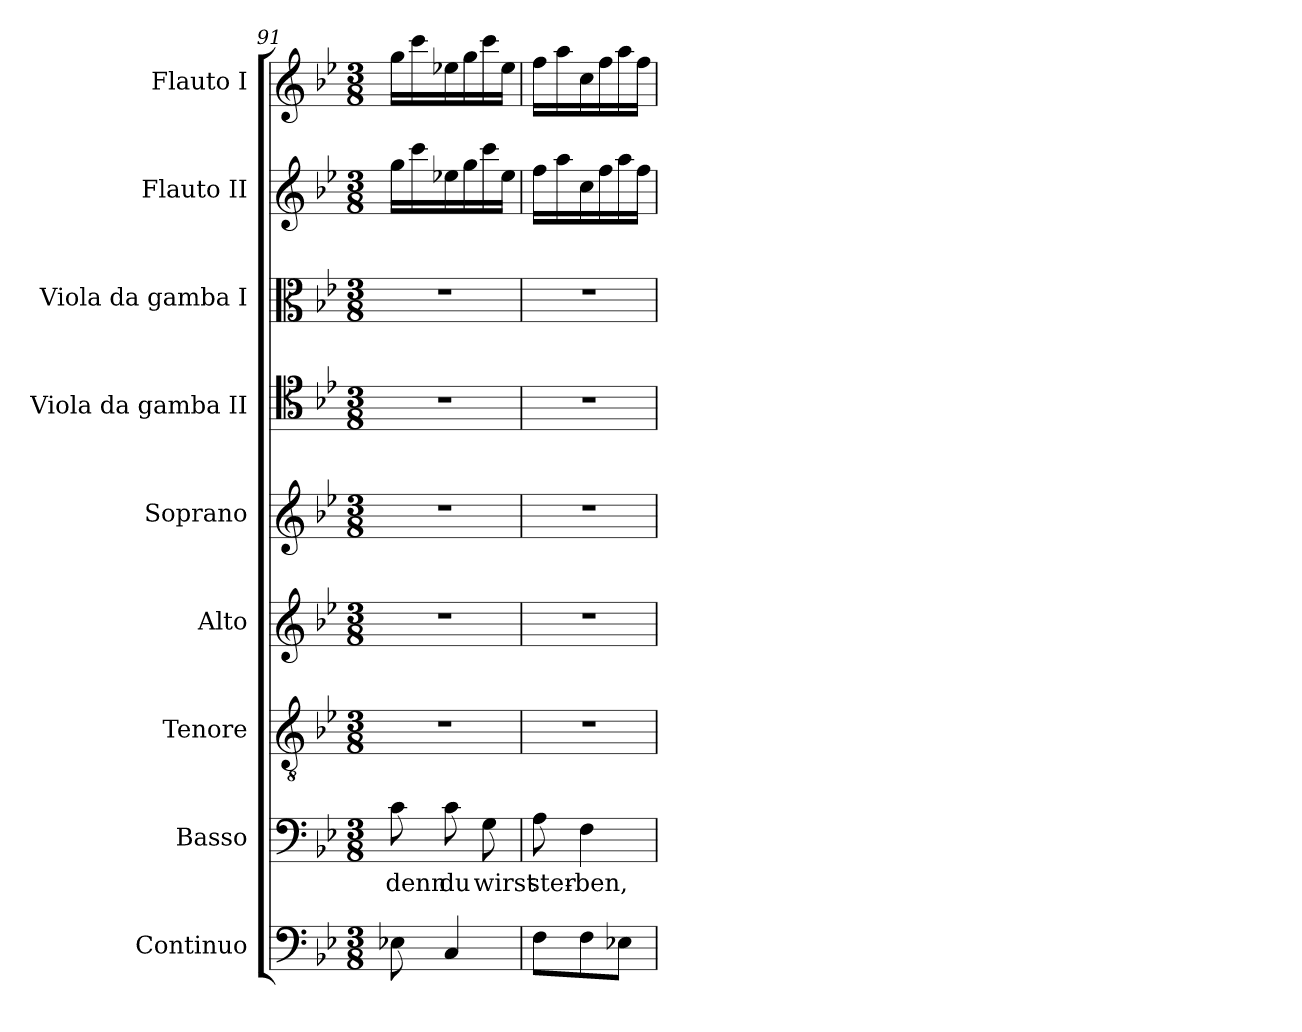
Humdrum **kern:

**kern	**kern	**text	**kern	**kern	**kern	**kern	**kern	**kern	**kern
*part9	*part8	*part8	*part7	*part6	*part5	*part4	*part3	*part2	*part1
*staff9	*staff8	*staff8	*staff7	*staff6	*staff5	*staff4	*staff3	*staff2	*staff1
*I"Continuo	*I"Basso	*	*I"Tenore	*I"Alto	*I"Soprano	*I"Viola da gamba II	*I"Viola da gamba I	*I"Flauto II	*I"Flauto I
*clefF4	*clefF4	*	*clefGv2	*clefG2	*clefG2	*clefC4	*clefC3	*clefG2	*clefG2
*	*	*	*ITrd7c12	*	*	*	*	*	*
*k[b-e-]	*k[b-e-]	*	*k[b-e-]	*k[b-e-]	*k[b-e-]	*k[b-e-]	*k[b-e-]	*k[b-e-]	*k[b-e-]
*B-:	*B-:	*	*B-:	*B-:	*B-:	*B-:	*B-:	*B-:	*B-:
*M3/8	*M3/8	*	*M3/8	*M3/8	*M3/8	*M3/8	*M3/8	*M3/8	*M3/8
=91	=91	=91	=91	=91	=91	=91	=91	=91	=91
!	!	!LO:LY:b:color=#000000	!LO:N:vis=1	!LO:N:vis=1	!LO:N:vis=1	!LO:N:vis=1	!LO:N:vis=1	!	!
8E-Xi\	8ci\	denn	4.r	4.r	4.r	4.r	4.r	16ggi\LL	16ggi\LL
.	.	.	.	.	.	.	.	16ccci\	16ccci\
!	!	!LO:LY:b:color=#000000	!	!	!	!	!	!	!
4Ci/	8ci\	du	.	.	.	.	.	16ee-Xi\	16ee-Xi\
.	.	.	.	.	.	.	.	16ggi\	16ggi\
!	!	!LO:LY:b:color=#000000	!	!	!	!	!	!	!
.	8Gi\	wirst	.	.	.	.	.	16ccci\	16ccci\
.	.	.	.	.	.	.	.	16ee-i\JJ	16ee-i\JJ
=92	=92	=92	=92	=92	=92	=92	=92	=92	=92
!	!	!LO:LY:b:color=#000000	!LO:N:vis=1	!LO:N:vis=1	!LO:N:vis=1	!LO:N:vis=1	!LO:N:vis=1	!	!
8Fi\L	8Ai\	ster-	4.r	4.r	4.r	4.r	4.r	16ffi\LL	16ffi\LL
.	.	.	.	.	.	.	.	16aai\	16aai\
!	!	!LO:LY:b:color=#000000	!	!	!	!	!	!	!
8Fi\	4Fi\	-ben,	.	.	.	.	.	16cci\	16cci\
.	.	.	.	.	.	.	.	16ffi\	16ffi\
8E-Xi\J	.	.	.	.	.	.	.	16aai\	16aai\
.	.	.	.	.	.	.	.	16ffi\JJ	16ffi\JJ
=	=	=	=	=	=	=	=	=	=
*-	*-	*-	*-	*-	*-	*-	*-	*-	*-
